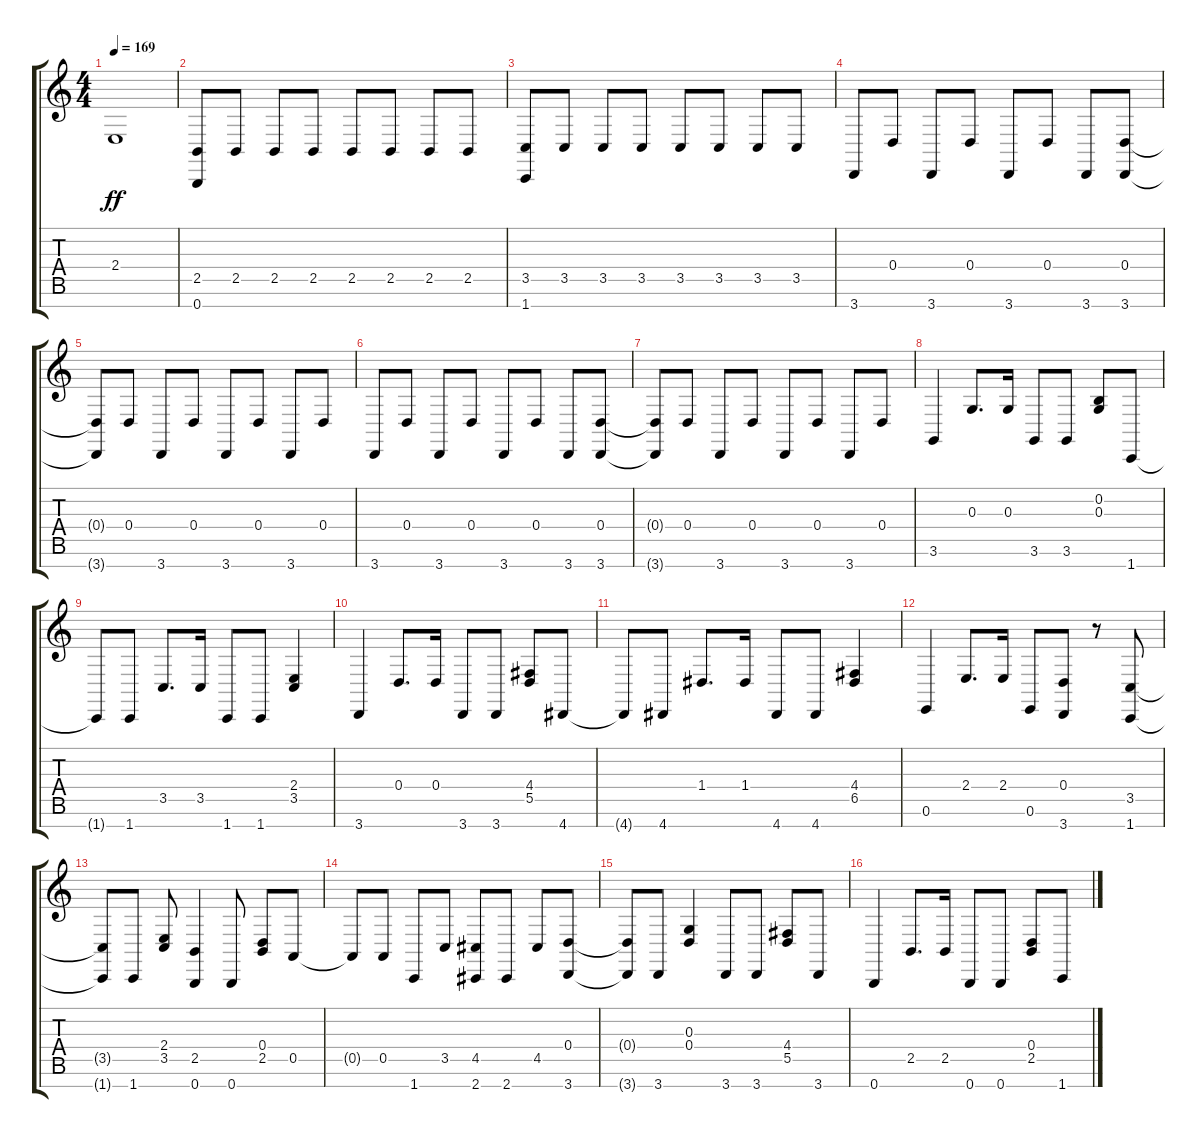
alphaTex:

\track "" {mute instrument acousticgrandpiano}
\staff {score tabs}
\tuning (E4 B3 G3 D3 A2 E2 B1) {hide}
\ts (4 4)
\tempo 169
\clef g2
\ks c
2.4.1{dy ff} |
(2.5 0.7).8 2.5.8 2.5.8 2.5.8 2.5.8 2.5.8 2.5.8 2.5.8 |
(3.5 1.7).8 3.5.8 3.5.8 3.5.8 3.5.8 3.5.8 3.5.8 3.5.8 |
3.7.8 0.4.8 3.7.8 0.4.8 3.7.8 0.4.8 3.7.8 (0.4 3.7).8 |
(0.4{t} 3.7{t}).8 0.4.8 3.7.8 0.4.8 3.7.8 0.4.8 3.7.8 0.4.8 |
3.7.8 0.4.8 3.7.8 0.4.8 3.7.8 0.4.8 3.7.8 (0.4 3.7).8 |
(0.4{t} 3.7{t}).8 0.4.8 3.7.8 0.4.8 3.7.8 0.4.8 3.7.8 0.4.8 |
3.6.4 0.3.8{d} 0.3.16 3.6.8 3.6.8 (0.2 0.3).8 1.7.8 |
1.7{t}.8 1.7.8 3.5.8{d} 3.5.16 1.7.8 1.7.8 (2.4 3.5).4 |
3.7.4 0.4.8{d} 0.4.16 3.7.8 3.7.8 (4.4 5.5).8 4.7.8 |
4.7{t}.8 4.7.8 1.4.8{d} 1.4.16 4.7.8 4.7.8 (4.4 6.5).4 |
0.6.4 2.4.8{d} 2.4.16 0.6.8 (0.4 3.7).8 r.8 (3.5 1.7).8 |
(3.5{t} 1.7{t}).8 1.7.8 (2.4 3.5).8 (2.5 0.7).4 0.7.8 (0.4 2.5).8 0.5.8 |
0.5{t}.8 0.5.8 1.7.8 3.5.8 (4.5 2.7).8 2.7.8 4.5.8 (0.4 3.7).8 |
(0.4{t} 3.7{t}).8 3.7.8 (0.3 0.4).4 3.7.8 3.7.8 (4.4 5.5).8 3.7.8 |
0.7.4 2.5.8{d} 2.5.16 0.7.8 0.7.8 (0.4 2.5).8 1.7.8
